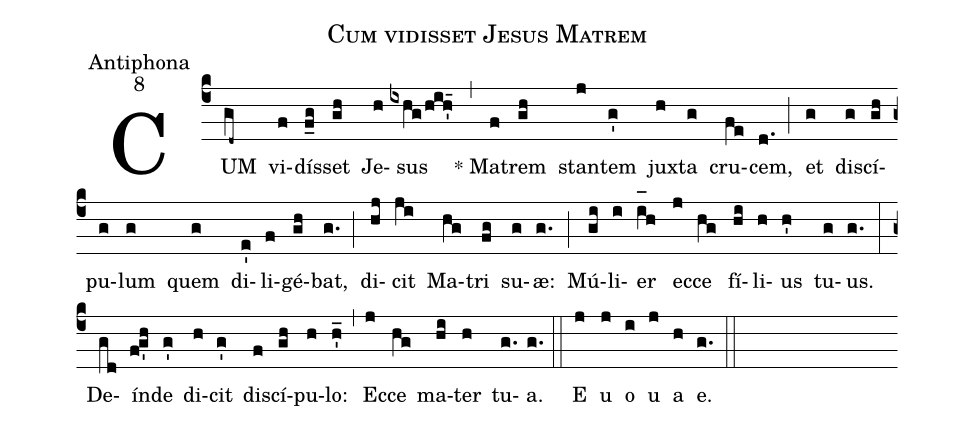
name:Cum vidisset Jesus Matrem;
office-part:Antiphona;
mode:8;
%%
(c4) CUM(gd~) vi(f)dís(f_g)set(gh) Je(h)sus(ixhg/hih'_15) (,) * Ma(f)trem(gh) stan(j)tem(g') jux(h)ta(g) cru(fe)cem,(d.) (;) et(g) di(g)scí(gh)pu(g)lum(g) quem(g) di(e')li(f)gé(gh)bat,(g.) (;) di(hj)cit(ji) Ma(hg)tri(fg) su(g)æ:(g.) (;) Mú(gi)li(i)er(i_[oh:h]h) ec(j)ce(hg) fí(hi)li(h)us(h') tu(g)us.(g.) (:) De(gd)ín(fg'h)de(g') di(h)cit(g') di(f)scí(gh)pu(h)lo:(h'_) (,) Ec(j)ce(hg) ma(hi)ter(h) tu(g.)a.(g.) (::) <eu>E(j) u(j) o(i) u(j) a(h) e.</eu>(g.) (::)
